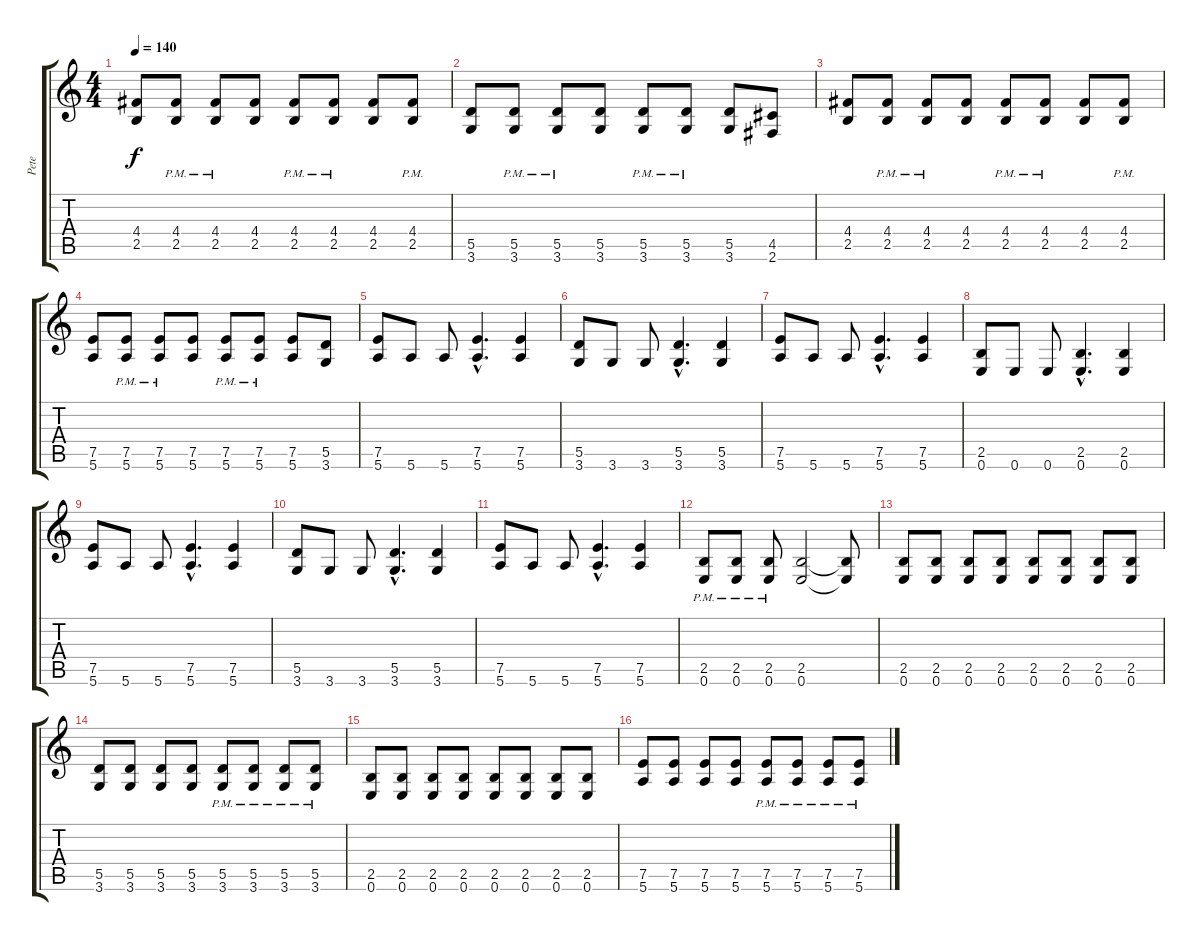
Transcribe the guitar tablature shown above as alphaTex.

\track ("Pete" "Pete") {instrument overdrivenguitar}
\staff {score tabs}
\tuning (E4 B3 G3 D3 A2 E2) {hide}
\ts (4 4)
\tempo 140
\clef g2
\ks c
(4.4 2.5).8{dy f} (4.4{pm} 2.5{pm}).8 (4.4{pm} 2.5{pm}).8 (4.4 2.5).8 (4.4{pm} 2.5{pm}).8 (4.4{pm} 2.5{pm}).8 (4.4 2.5).8 (4.4{pm} 2.5{pm}).8 |
(5.5 3.6).8 (5.5{pm} 3.6{pm}).8 (5.5{pm} 3.6{pm}).8 (5.5 3.6).8 (5.5{pm} 3.6{pm}).8 (5.5{pm} 3.6{pm}).8 (5.5 3.6).8 (4.5 2.6).8 |
(4.4 2.5).8 (4.4{pm} 2.5{pm}).8 (4.4{pm} 2.5{pm}).8 (4.4 2.5).8 (4.4{pm} 2.5{pm}).8 (4.4{pm} 2.5{pm}).8 (4.4 2.5).8 (4.4{pm} 2.5{pm}).8 |
(7.5 5.6).8 (7.5{pm} 5.6{pm}).8 (7.5{pm} 5.6{pm}).8 (7.5 5.6).8 (7.5{pm} 5.6{pm}).8 (7.5{pm} 5.6{pm}).8 (7.5 5.6).8 (5.5 3.6).8 |
(7.5 5.6).8 5.6.8 5.6.8 (7.5{hac} 5.6{hac}).4{d} (7.5 5.6).4 |
(5.5 3.6).8 3.6.8 3.6.8 (5.5{hac} 3.6{hac}).4{d} (5.5 3.6).4 |
(7.5 5.6).8 5.6.8 5.6.8 (7.5{hac} 5.6{hac}).4{d} (7.5 5.6).4 |
(2.5 0.6).8 0.6.8 0.6.8 (2.5{hac} 0.6{hac}).4{d} (2.5 0.6).4 |
(7.5 5.6).8 5.6.8 5.6.8 (7.5{hac} 5.6{hac}).4{d} (7.5 5.6).4 |
(5.5 3.6).8 3.6.8 3.6.8 (5.5{hac} 3.6{hac}).4{d} (5.5 3.6).4 |
(7.5 5.6).8 5.6.8 5.6.8 (7.5{hac} 5.6{hac}).4{d} (7.5 5.6).4 |
(2.5{pm} 0.6{pm}).8 (2.5{pm} 0.6{pm}).8 (2.5{pm} 0.6{pm}).8 (2.5 0.6).2 (2.5{t} 0.6{t}).8 |
(2.5 0.6).8 (2.5 0.6).8 (2.5 0.6).8 (2.5 0.6).8 (2.5 0.6).8 (2.5 0.6).8 (2.5 0.6).8 (2.5 0.6).8 |
(5.5 3.6).8 (5.5 3.6).8 (5.5 3.6).8 (5.5 3.6).8 (5.5{pm} 3.6{pm}).8 (5.5{pm} 3.6{pm}).8 (5.5{pm} 3.6{pm}).8 (5.5{pm} 3.6{pm}).8 |
(2.5 0.6).8 (2.5 0.6).8 (2.5 0.6).8 (2.5 0.6).8 (2.5 0.6).8 (2.5 0.6).8 (2.5 0.6).8 (2.5 0.6).8 |
(7.5 5.6).8 (7.5 5.6).8 (7.5 5.6).8 (7.5 5.6).8 (7.5{pm} 5.6{pm}).8 (7.5{pm} 5.6{pm}).8 (7.5{pm} 5.6{pm}).8 (7.5{pm} 5.6{pm}).8
